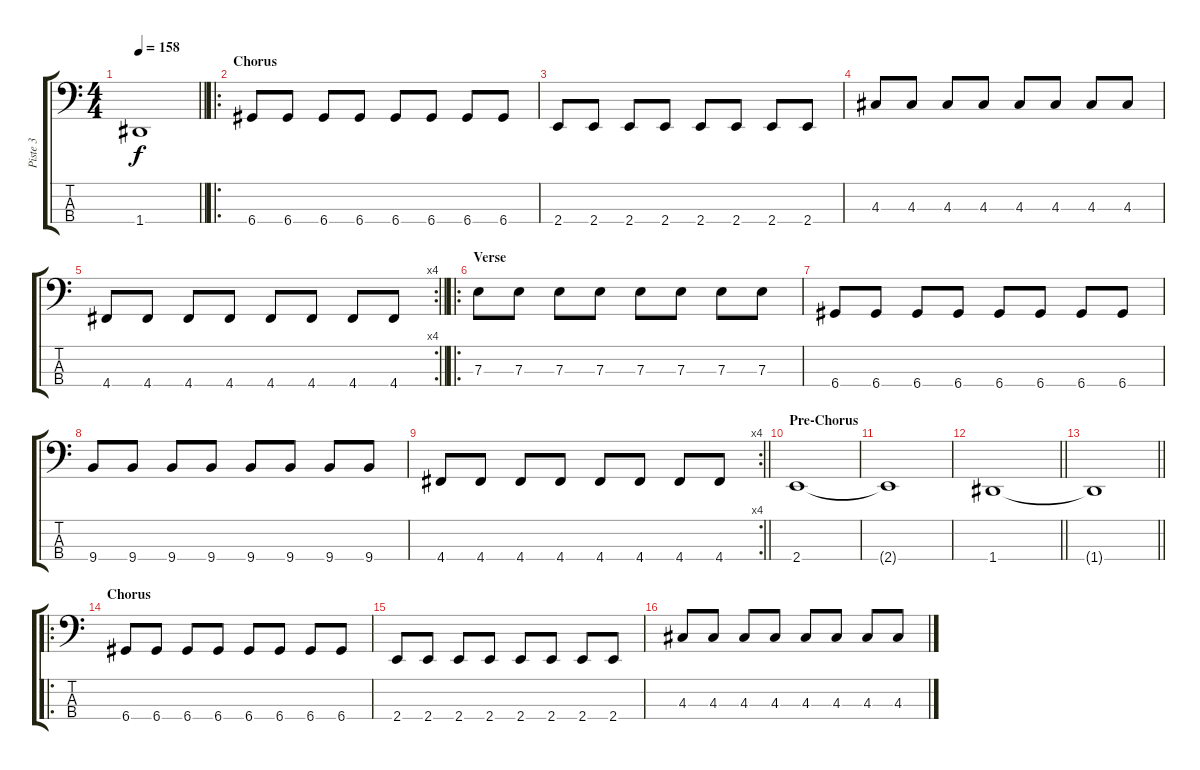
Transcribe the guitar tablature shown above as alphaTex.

\track ("Piste 3" "Piste 3") {instrument electricbassfinger}
\staff {score tabs}
\tuning (G2 D2 A1 D1) {hide}
\ts (4 4)
\tempo 158
\clef f4
\barLineRight lightlight
\ks c
1.4{t}.1{dy f} |
\ro
\section ("" "Chorus")
6.4.8 6.4.8 6.4.8 6.4.8 6.4.8 6.4.8 6.4.8 6.4.8 |
2.4.8 2.4.8 2.4.8 2.4.8 2.4.8 2.4.8 2.4.8 2.4.8 |
4.3.8 4.3.8 4.3.8 4.3.8 4.3.8 4.3.8 4.3.8 4.3.8 |
\rc 4
\barLineRight lightlight
4.4.8 4.4.8 4.4.8 4.4.8 4.4.8 4.4.8 4.4.8 4.4.8 |
\ro
\section ("" "Verse")
7.3.8 7.3.8 7.3.8 7.3.8 7.3.8 7.3.8 7.3.8 7.3.8 |
6.4.8 6.4.8 6.4.8 6.4.8 6.4.8 6.4.8 6.4.8 6.4.8 |
9.4.8 9.4.8 9.4.8 9.4.8 9.4.8 9.4.8 9.4.8 9.4.8 |
\rc 4
\barLineRight lightlight
4.4.8 4.4.8 4.4.8 4.4.8 4.4.8 4.4.8 4.4.8 4.4.8 |
\section ("" "Pre-Chorus")
2.4.1 |
2.4{t}.1 |
\barLineRight lightlight
1.4.1 |
\section ("" "")
\barLineRight lightlight
1.4{t}.1 |
\ro
\section ("" "Chorus")
6.4.8 6.4.8 6.4.8 6.4.8 6.4.8 6.4.8 6.4.8 6.4.8 |
2.4.8 2.4.8 2.4.8 2.4.8 2.4.8 2.4.8 2.4.8 2.4.8 |
4.3.8 4.3.8 4.3.8 4.3.8 4.3.8 4.3.8 4.3.8 4.3.8
